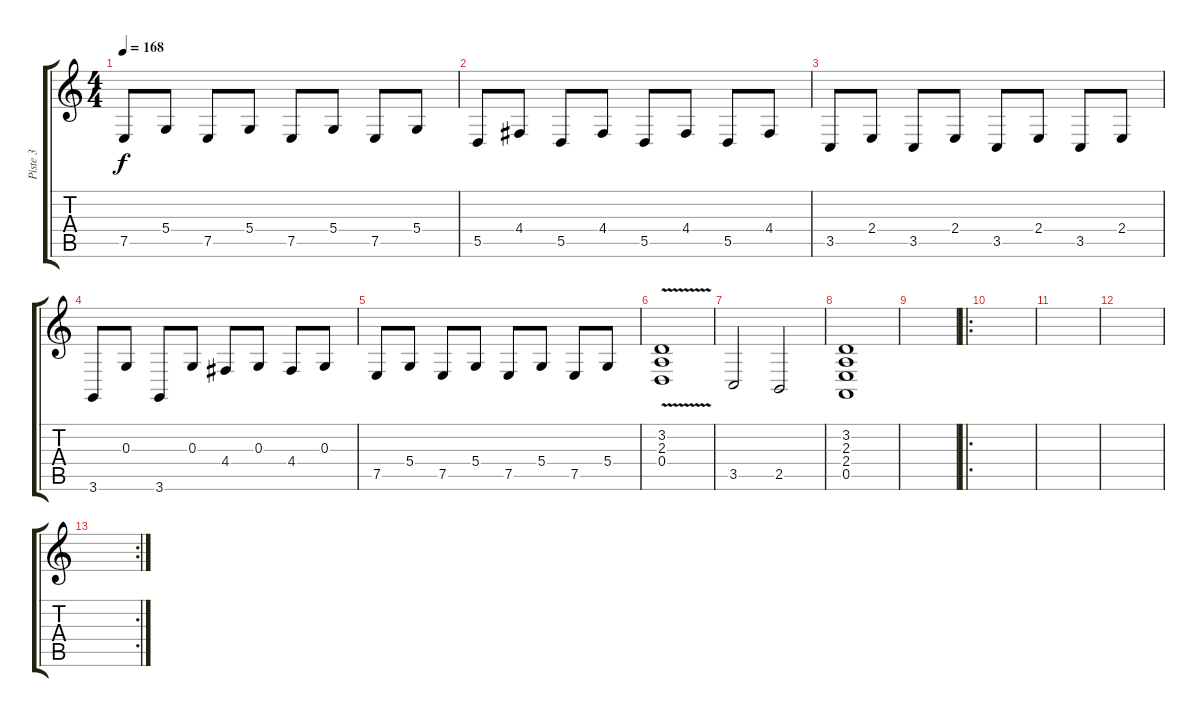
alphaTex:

\track ("Piste 3" "Piste 3") {instrument viola}
\staff {score tabs}
\tuning (E4 B3 G3 D3 A2 E2) {hide}
\ts (4 4)
\tempo 168
\clef g2
\ks c
7.5.8{dy f volume 16} 5.4.8 7.5.8 5.4.8 7.5.8 5.4.8 7.5.8 5.4.8 |
5.5.8 4.4.8 5.5.8 4.4.8 5.5.8 4.4.8 5.5.8 4.4.8 |
3.5.8 2.4.8 3.5.8 2.4.8 3.5.8 2.4.8 3.5.8 2.4.8 |
3.6.8 0.3.8 3.6.8 0.3.8 4.4.8 0.3.8 4.4.8 0.3.8 |
7.5.8 5.4.8 7.5.8 5.4.8 7.5.8 5.4.8 7.5.8 5.4.8 |
(3.2{v} 2.3{v} 0.4{v}).1{volume 12} |
3.5.2 2.5.2 |
(3.2 2.3 2.4 0.5).1 |
|
\ro
|
|
|
\rc 2
